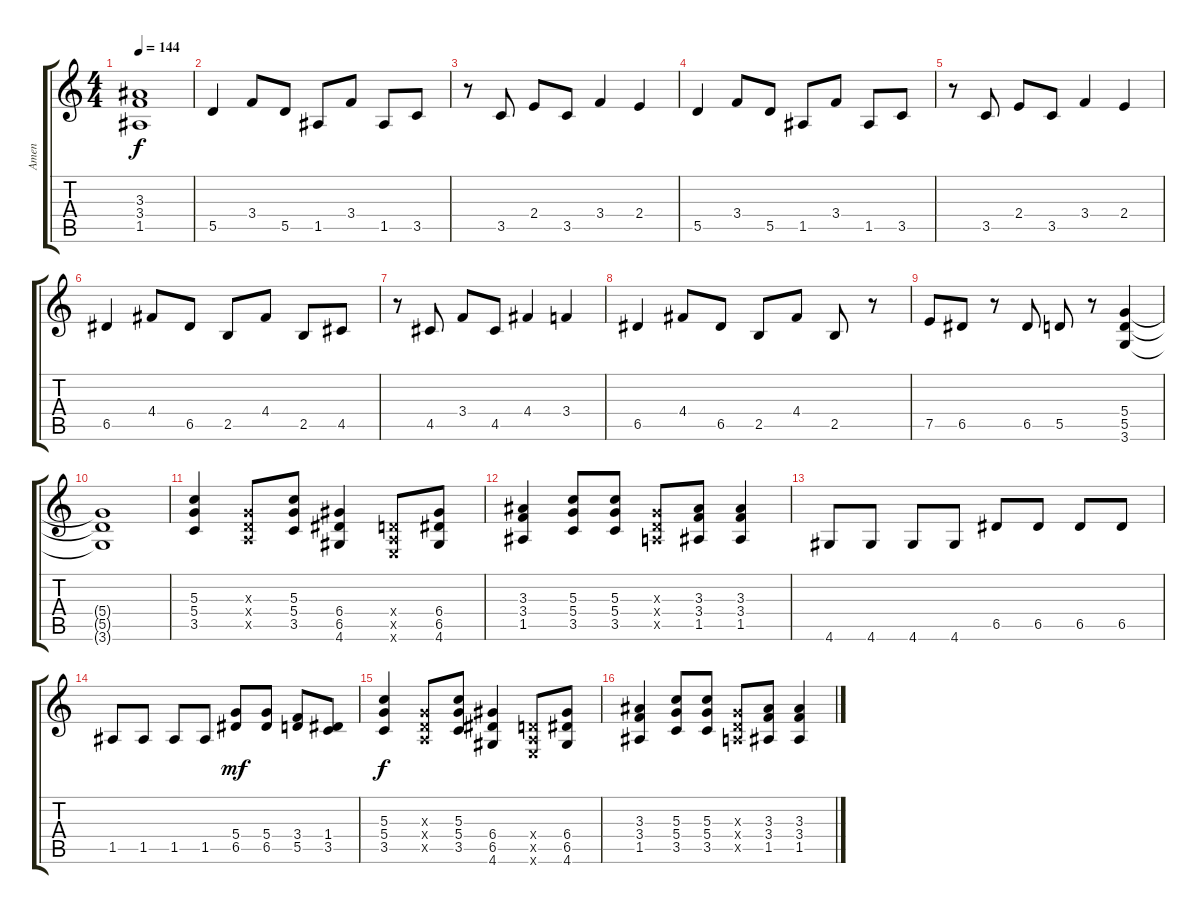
\track ("Amen" "Amen") {instrument distortionguitar}
\staff {score tabs}
\tuning (E4 B3 G3 D3 A2 E2) {hide}
\ts (4 4)
\tempo 144
\clef g2
\ks c
(3.3{t} 3.4{t} 1.5{t}).1{dy f} |
5.5.4 3.4.8 5.5.8 1.5.8 3.4.8 1.5.8 3.5.8 |
r.8 3.5.8 2.4.8 3.5.8 3.4.4 2.4.4 |
5.5.4 3.4.8 5.5.8 1.5.8 3.4.8 1.5.8 3.5.8 |
r.8 3.5.8 2.4.8 3.5.8 3.4.4 2.4.4 |
6.5.4 4.4.8 6.5.8 2.5.8 4.4.8 2.5.8 4.5.8 |
r.8 4.5.8 3.4.8 4.5.8 4.4.4 3.4.4 |
6.5.4 4.4.8 6.5.8 2.5.8 4.4.8 2.5.8 r.8 |
7.5.8 6.5.8 r.8 6.5.8 5.5.8 r.8 (5.4 5.5 3.6).4 |
(5.4{t} 5.5{t} 3.6{t}).1 |
(5.3 5.4 3.5).4 (0.3{x} 0.4{x} 0.5{x}).8 (5.3 5.4 3.5).8 (6.4 6.5 4.6).4 (0.4{x} 0.5{x} 0.6{x}).8 (6.4 6.5 4.6).8 |
(3.3 3.4 1.5).4 (5.3 5.4 3.5).8 (5.3 5.4 3.5).8 (0.3{x} 0.4{x} 0.5{x}).8 (3.3 3.4 1.5).8 (3.3 3.4 1.5).4 |
4.6.8 4.6.8 4.6.8 4.6.8 6.5.8 6.5.8 6.5.8 6.5.8 |
1.5.8 1.5.8 1.5.8 1.5.8 (5.4 6.5).8{dy mf} (5.4 6.5).8 (3.4 5.5).8 (1.4 3.5).8 |
(5.3 5.4 3.5).4{dy f} (0.3{x} 0.4{x} 0.5{x}).8 (5.3 5.4 3.5).8 (6.4 6.5 4.6).4 (0.4{x} 0.5{x} 0.6{x}).8 (6.4 6.5 4.6).8 |
(3.3 3.4 1.5).4 (5.3 5.4 3.5).8 (5.3 5.4 3.5).8 (0.3{x} 0.4{x} 0.5{x}).8 (3.3 3.4 1.5).8 (3.3 3.4 1.5).4
